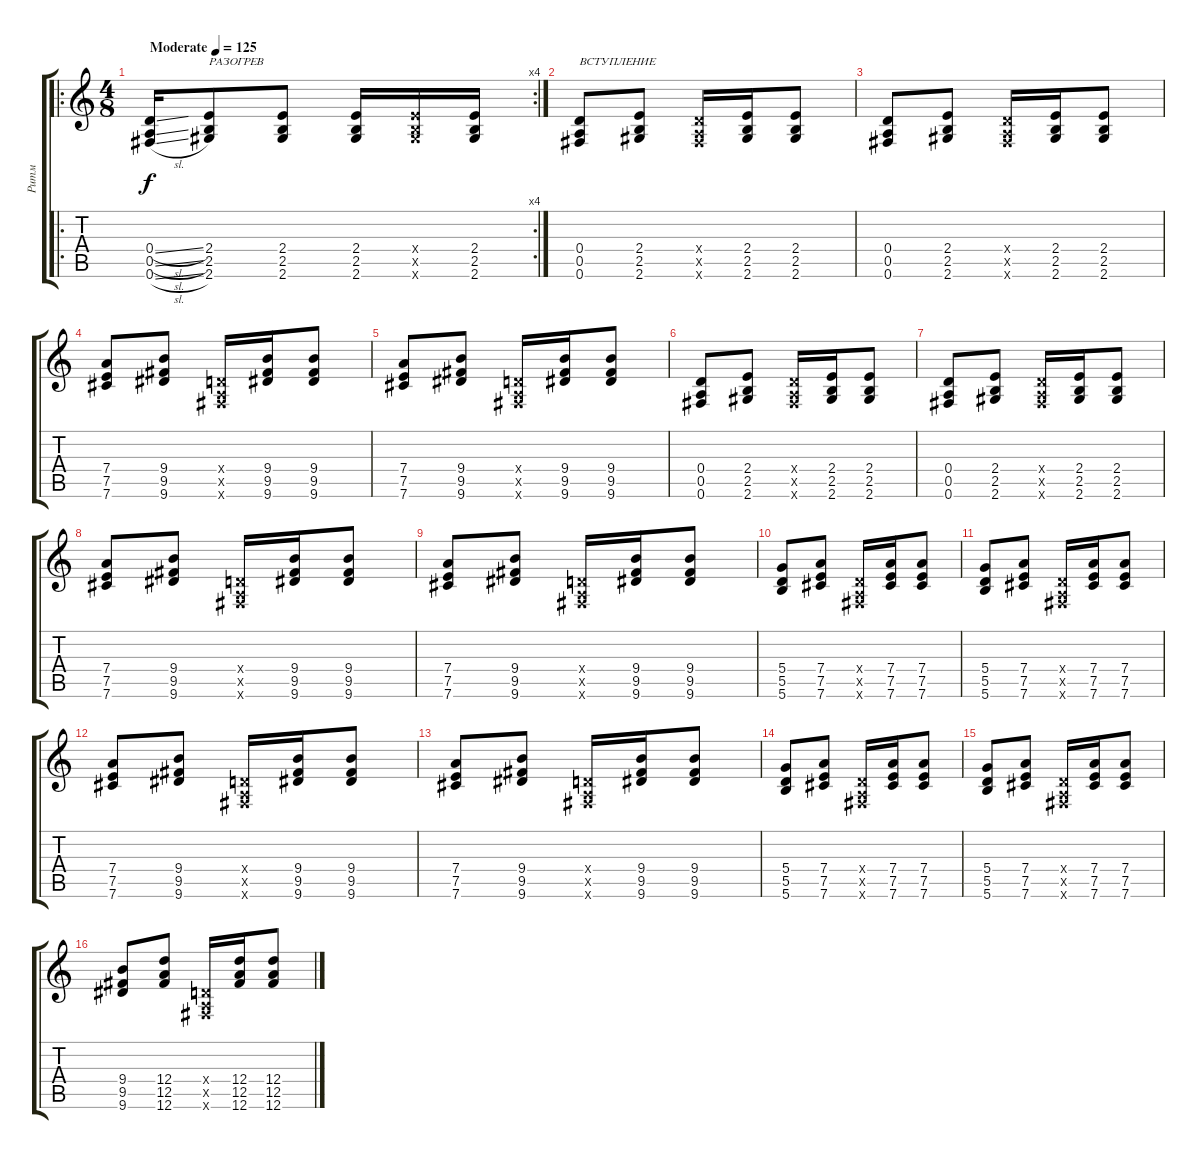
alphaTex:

\track ("Ритм" "Ритм") {instrument acousticguitarnylon}
\staff {score tabs}
\tuning (E4 B3 G3 D3 A2 Gb2) {hide}
\ro
\rc 4
\ts (4 8)
\tempo (125 "Moderate")
\clef g2
\ks c
(0.4{sl} 0.5{sl} 0.6{sl}).16{dy f instrument acousticguitarnylon} (2.4 2.5 2.6).8{txt "РАЗОГРЕВ"} (2.4 2.5 2.6).8 (2.4 2.5 2.6).16 (2.4{x} 2.5{x} 2.6{x}).16 (2.4 2.5 2.6).16 |
(0.4 0.5 0.6).8{txt "ВСТУПЛЕНИЕ"} (2.4 2.5 2.6).8 (0.4{x} 0.5{x} 0.6{x}).16 (2.4 2.5 2.6).16 (2.4 2.5 2.6).8 |
(0.4 0.5 0.6).8 (2.4 2.5 2.6).8 (0.4{x} 0.5{x} 0.6{x}).16 (2.4 2.5 2.6).16 (2.4 2.5 2.6).8 |
(7.4 7.5 7.6).8 (9.4 9.5 9.6).8 (0.4{x} 0.5{x} 0.6{x}).16 (9.4 9.5 9.6).16 (9.4 9.5 9.6).8 |
(7.4 7.5 7.6).8 (9.4 9.5 9.6).8 (0.4{x} 0.5{x} 0.6{x}).16 (9.4 9.5 9.6).16 (9.4 9.5 9.6).8 |
(0.4 0.5 0.6).8 (2.4 2.5 2.6).8 (0.4{x} 0.5{x} 0.6{x}).16 (2.4 2.5 2.6).16 (2.4 2.5 2.6).8 |
(0.4 0.5 0.6).8 (2.4 2.5 2.6).8 (0.4{x} 0.5{x} 0.6{x}).16 (2.4 2.5 2.6).16 (2.4 2.5 2.6).8 |
(7.4 7.5 7.6).8 (9.4 9.5 9.6).8 (0.4{x} 0.5{x} 0.6{x}).16 (9.4 9.5 9.6).16 (9.4 9.5 9.6).8 |
(7.4 7.5 7.6).8 (9.4 9.5 9.6).8 (0.4{x} 0.5{x} 0.6{x}).16 (9.4 9.5 9.6).16 (9.4 9.5 9.6).8 |
(5.4 5.5 5.6).8 (7.4 7.5 7.6).8 (0.4{x} 0.5{x} 0.6{x}).16 (7.4 7.5 7.6).16 (7.4 7.5 7.6).8 |
(5.4 5.5 5.6).8 (7.4 7.5 7.6).8 (0.4{x} 0.5{x} 0.6{x}).16 (7.4 7.5 7.6).16 (7.4 7.5 7.6).8 |
(7.4 7.5 7.6).8 (9.4 9.5 9.6).8 (0.4{x} 0.5{x} 0.6{x}).16 (9.4 9.5 9.6).16 (9.4 9.5 9.6).8 |
(7.4 7.5 7.6).8 (9.4 9.5 9.6).8 (0.4{x} 0.5{x} 0.6{x}).16 (9.4 9.5 9.6).16 (9.4 9.5 9.6).8 |
(5.4 5.5 5.6).8 (7.4 7.5 7.6).8 (0.4{x} 0.5{x} 0.6{x}).16 (7.4 7.5 7.6).16 (7.4 7.5 7.6).8 |
(5.4 5.5 5.6).8 (7.4 7.5 7.6).8 (0.4{x} 0.5{x} 0.6{x}).16 (7.4 7.5 7.6).16 (7.4 7.5 7.6).8 |
(9.4 9.5 9.6).8 (12.4 12.5 12.6).8 (0.4{x} 0.5{x} 0.6{x}).16 (12.4 12.5 12.6).16 (12.4 12.5 12.6).8
